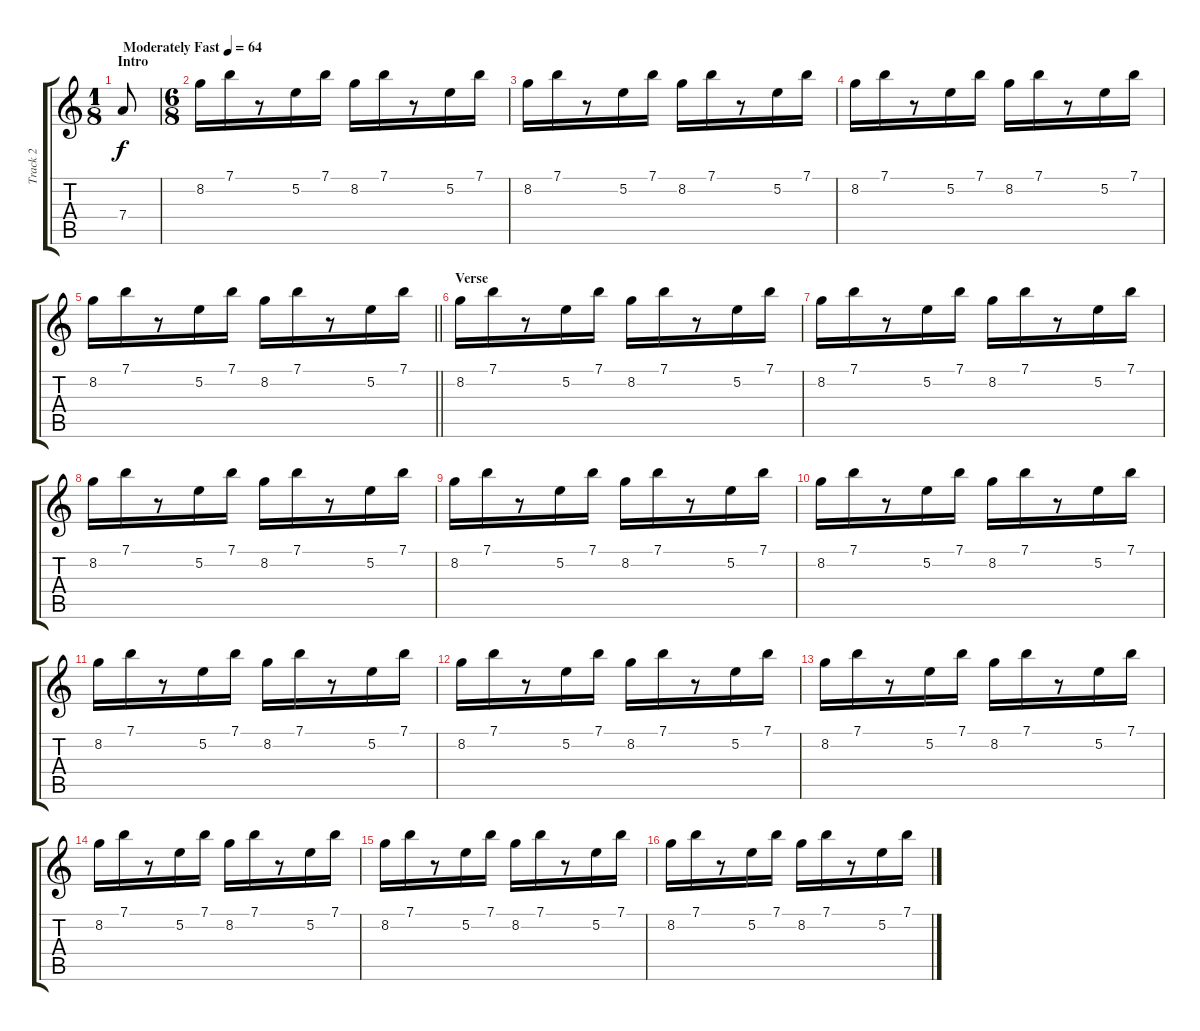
\track ("Track 2" "Track 2") {instrument acousticguitarsteel}
\staff {score tabs}
\tuning (E4 B3 G3 D3 A2 E2) {hide}
\ts (1 8)
\section ("" "Intro")
\tempo (64 "Moderately Fast")
\clef g2
\ks c
7.4.8{dy f instrument acousticguitarsteel} |
\ts (6 8)
8.2.16 7.1.16 r.8 5.2.16 7.1.16 8.2.16 7.1.16 r.8 5.2.16 7.1.16 |
8.2.16 7.1.16 r.8 5.2.16 7.1.16 8.2.16 7.1.16 r.8 5.2.16 7.1.16 |
8.2.16 7.1.16 r.8 5.2.16 7.1.16 8.2.16 7.1.16 r.8 5.2.16 7.1.16 |
\barLineRight lightlight
8.2.16 7.1.16 r.8 5.2.16 7.1.16 8.2.16 7.1.16 r.8 5.2.16 7.1.16 |
\section ("" "Verse")
8.2.16 7.1.16 r.8 5.2.16 7.1.16 8.2.16 7.1.16 r.8 5.2.16 7.1.16 |
8.2.16 7.1.16 r.8 5.2.16 7.1.16 8.2.16 7.1.16 r.8 5.2.16 7.1.16 |
8.2.16 7.1.16 r.8 5.2.16 7.1.16 8.2.16 7.1.16 r.8 5.2.16 7.1.16 |
8.2.16 7.1.16 r.8 5.2.16 7.1.16 8.2.16 7.1.16 r.8 5.2.16 7.1.16 |
8.2.16 7.1.16 r.8 5.2.16 7.1.16 8.2.16 7.1.16 r.8 5.2.16 7.1.16 |
8.2.16 7.1.16 r.8 5.2.16 7.1.16 8.2.16 7.1.16 r.8 5.2.16 7.1.16 |
8.2.16 7.1.16 r.8 5.2.16 7.1.16 8.2.16 7.1.16 r.8 5.2.16 7.1.16 |
8.2.16 7.1.16 r.8 5.2.16 7.1.16 8.2.16 7.1.16 r.8 5.2.16 7.1.16 |
8.2.16 7.1.16 r.8 5.2.16 7.1.16 8.2.16 7.1.16 r.8 5.2.16 7.1.16 |
8.2.16 7.1.16 r.8 5.2.16 7.1.16 8.2.16 7.1.16 r.8 5.2.16 7.1.16 |
8.2.16 7.1.16 r.8 5.2.16 7.1.16 8.2.16 7.1.16 r.8 5.2.16 7.1.16
